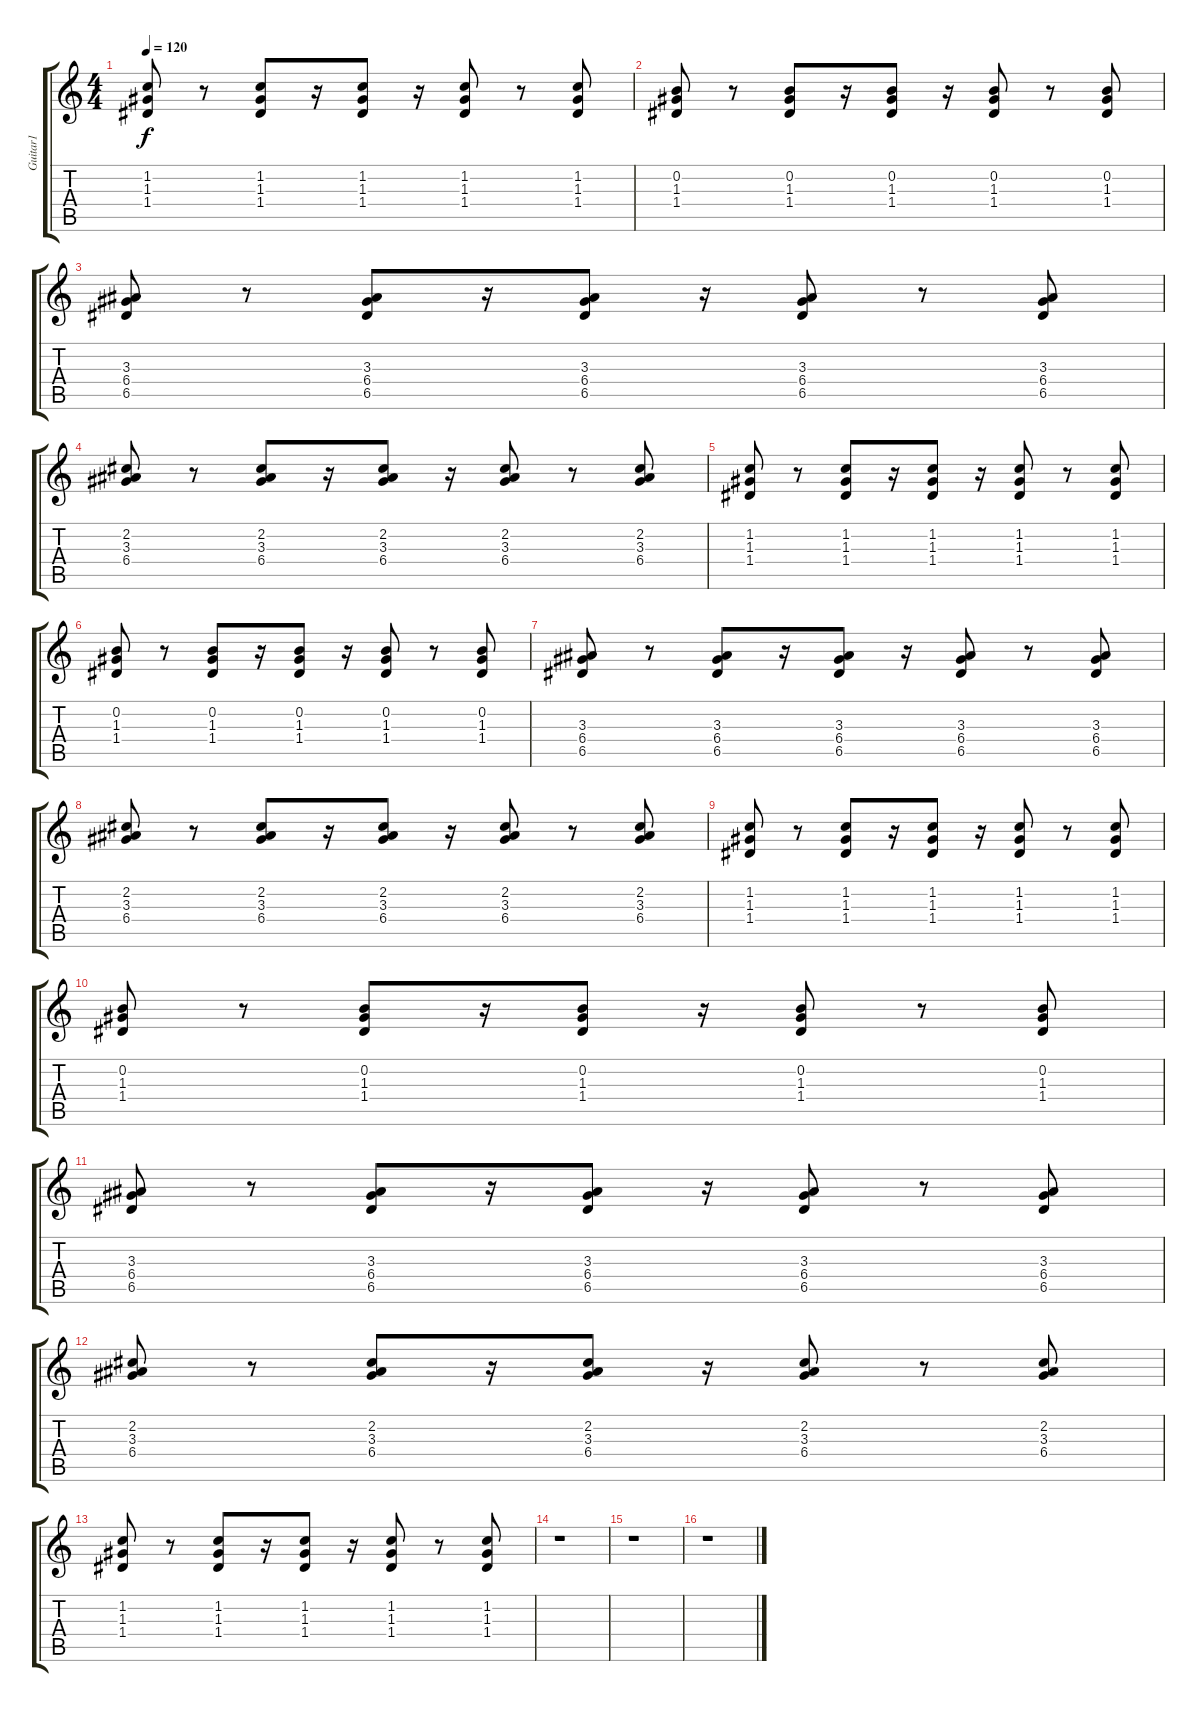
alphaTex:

\track ("Guitar1" "Guitar1") {instrument overdrivenguitar}
\staff {score tabs}
\tuning (E4 B3 G3 D3 A2 E2) {hide}
\ts (4 4)
\tempo 120
\clef g2
\ks c
(1.2 1.3 1.4).8{dy f} r.8 (1.2 1.3 1.4).8 r.16 (1.2 1.3 1.4).8 r.16 (1.2 1.3 1.4).8 r.8 (1.2 1.3 1.4).8 |
(0.2 1.3 1.4).8 r.8 (0.2 1.3 1.4).8 r.16 (0.2 1.3 1.4).8 r.16 (0.2 1.3 1.4).8 r.8 (0.2 1.3 1.4).8 |
(3.3 6.4 6.5).8 r.8 (3.3 6.4 6.5).8 r.16 (3.3 6.4 6.5).8 r.16 (3.3 6.4 6.5).8 r.8 (3.3 6.4 6.5).8 |
(2.2 3.3 6.4).8 r.8 (2.2 3.3 6.4).8 r.16 (2.2 3.3 6.4).8 r.16 (2.2 3.3 6.4).8 r.8 (2.2 3.3 6.4).8 |
(1.2 1.3 1.4).8 r.8 (1.2 1.3 1.4).8 r.16 (1.2 1.3 1.4).8 r.16 (1.2 1.3 1.4).8 r.8 (1.2 1.3 1.4).8 |
(0.2 1.3 1.4).8 r.8 (0.2 1.3 1.4).8 r.16 (0.2 1.3 1.4).8 r.16 (0.2 1.3 1.4).8 r.8 (0.2 1.3 1.4).8 |
(3.3 6.4 6.5).8 r.8 (3.3 6.4 6.5).8 r.16 (3.3 6.4 6.5).8 r.16 (3.3 6.4 6.5).8 r.8 (3.3 6.4 6.5).8 |
(2.2 3.3 6.4).8 r.8 (2.2 3.3 6.4).8 r.16 (2.2 3.3 6.4).8 r.16 (2.2 3.3 6.4).8 r.8 (2.2 3.3 6.4).8 |
(1.2 1.3 1.4).8 r.8 (1.2 1.3 1.4).8 r.16 (1.2 1.3 1.4).8 r.16 (1.2 1.3 1.4).8 r.8 (1.2 1.3 1.4).8 |
(0.2 1.3 1.4).8 r.8 (0.2 1.3 1.4).8 r.16 (0.2 1.3 1.4).8 r.16 (0.2 1.3 1.4).8 r.8 (0.2 1.3 1.4).8 |
(3.3 6.4 6.5).8 r.8 (3.3 6.4 6.5).8 r.16 (3.3 6.4 6.5).8 r.16 (3.3 6.4 6.5).8 r.8 (3.3 6.4 6.5).8 |
(2.2 3.3 6.4).8 r.8 (2.2 3.3 6.4).8 r.16 (2.2 3.3 6.4).8 r.16 (2.2 3.3 6.4).8 r.8 (2.2 3.3 6.4).8 |
(1.2 1.3 1.4).8 r.8 (1.2 1.3 1.4).8 r.16 (1.2 1.3 1.4).8 r.16 (1.2 1.3 1.4).8 r.8 (1.2 1.3 1.4).8 |
r.1 |
r.1 |
r.1
